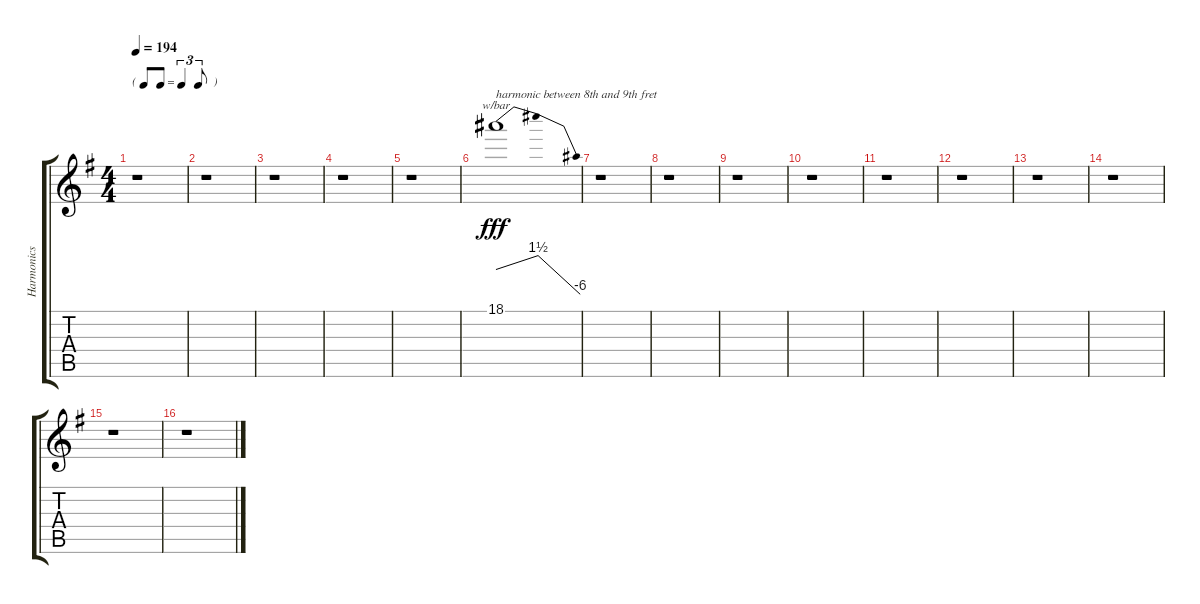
\track ("Harmonics / Delay" "Harmonics ") {instrument distortionguitar}
\staff {score tabs}
\tuning (E4 B3 G3 D3 A2 E2) {hide}
\ts (4 4)
\tf triplet8th
\tempo 194
\clef g2
\ks g
r.1{dy fff} |
r.1 |
r.1 |
r.1 |
r.1 |
18.1.1{tbe (dip default 0 0 15 6 45 6 60 -24) txt "harmonic between 8th and 9th fret" instrument distortionguitar} |
r.1 |
r.1 |
r.1 |
r.1 |
r.1 |
r.1 |
r.1 |
r.1 |
r.1 |
r.1
